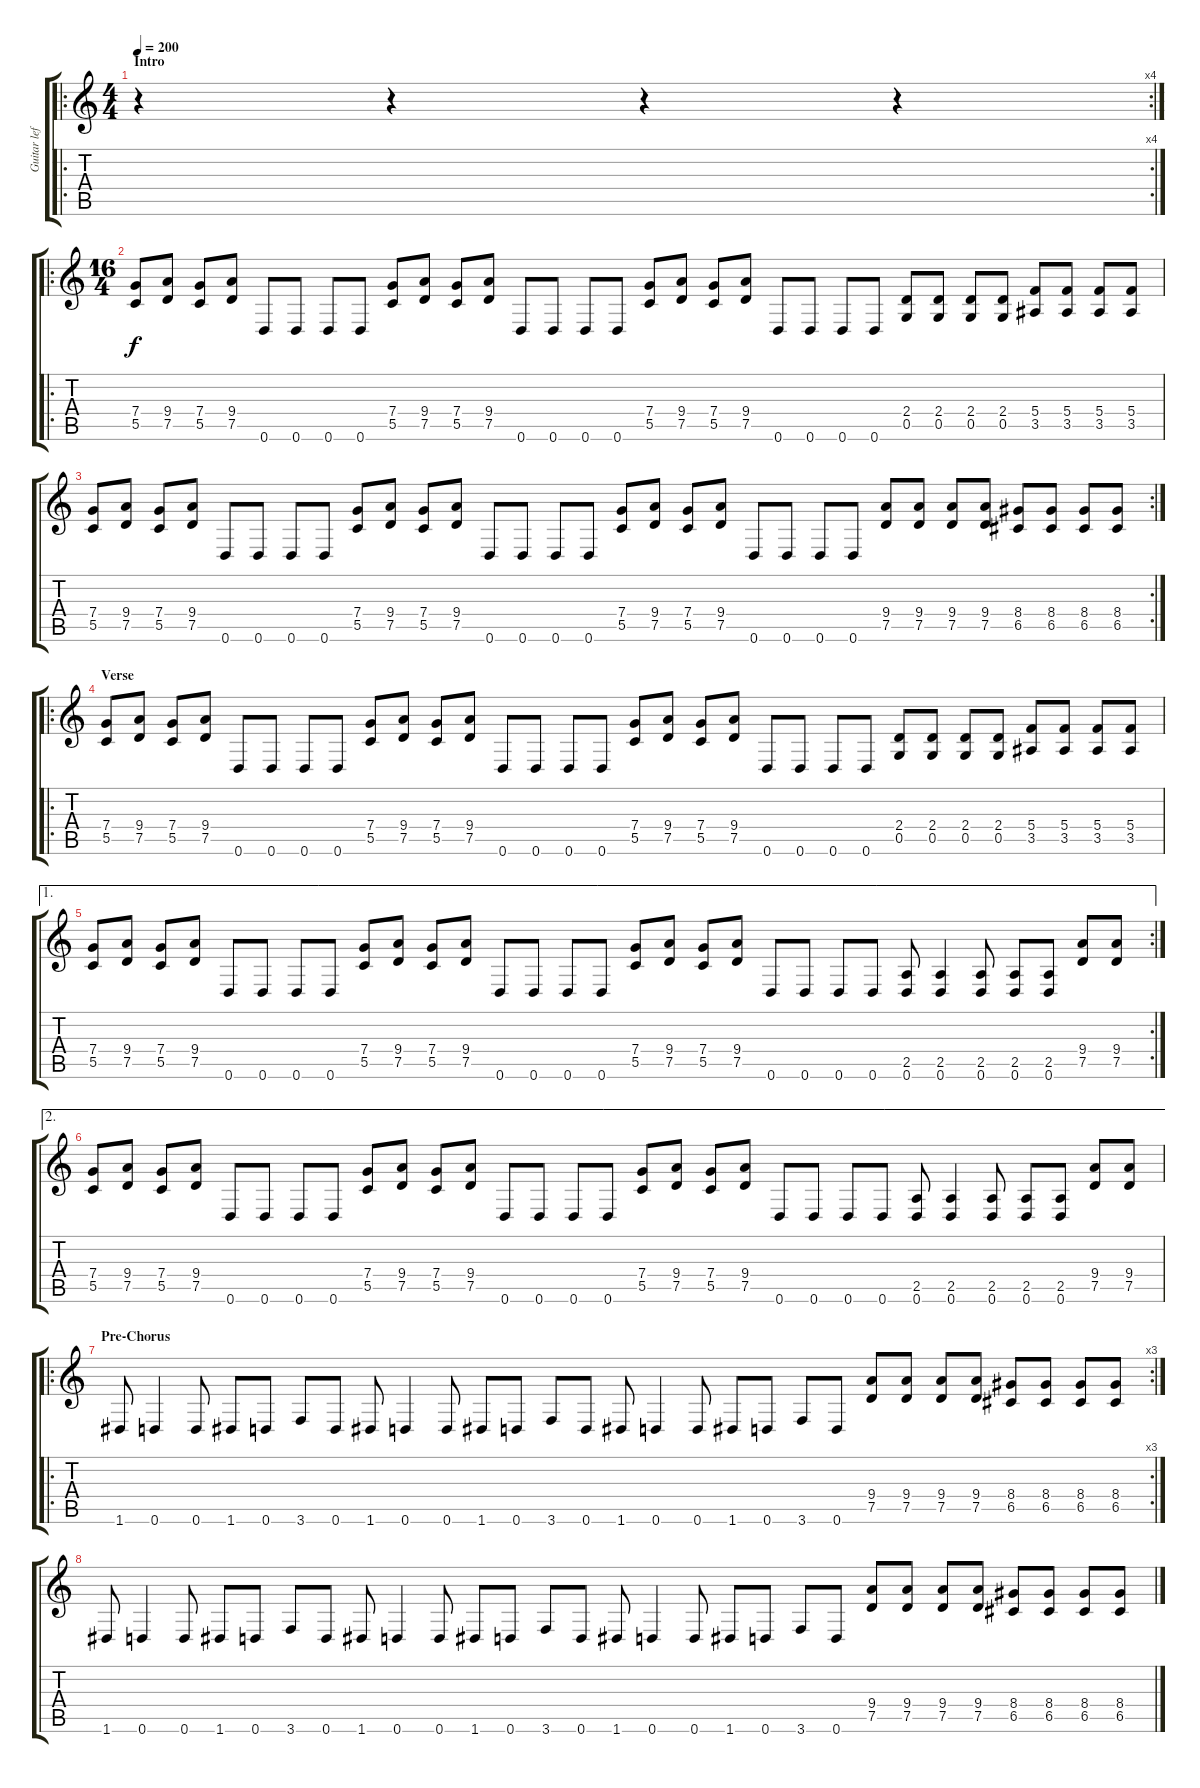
\track ("Guitar left" "Guitar lef") {instrument distortionguitar}
\staff {score tabs}
\tuning (D4 A3 F3 C3 G2 D2) {hide}
\ro
\rc 4
\ts (4 4)
\section ("" "Intro")
\tempo 200
\clef g2
\ks c
r.4{dy f instrument distortionguitar} r.4 r.4 r.4 |
\ro
\ts (16 4)
(7.4 5.5).8 (9.4 7.5).8 (7.4 5.5).8 (9.4 7.5).8 0.6.8 0.6.8 0.6.8 0.6.8 (7.4 5.5).8 (9.4 7.5).8 (7.4 5.5).8 (9.4 7.5).8 0.6.8 0.6.8 0.6.8 0.6.8 (7.4 5.5).8 (9.4 7.5).8 (7.4 5.5).8 (9.4 7.5).8 0.6.8 0.6.8 0.6.8 0.6.8 (2.4 0.5).8 (2.4 0.5).8 (2.4 0.5).8 (2.4 0.5).8 (5.4 3.5).8 (5.4 3.5).8 (5.4 3.5).8 (5.4 3.5).8 |
\rc 2
(7.4 5.5).8 (9.4 7.5).8 (7.4 5.5).8 (9.4 7.5).8 0.6.8 0.6.8 0.6.8 0.6.8 (7.4 5.5).8 (9.4 7.5).8 (7.4 5.5).8 (9.4 7.5).8 0.6.8 0.6.8 0.6.8 0.6.8 (7.4 5.5).8 (9.4 7.5).8 (7.4 5.5).8 (9.4 7.5).8 0.6.8 0.6.8 0.6.8 0.6.8 (9.4 7.5).8 (9.4 7.5).8 (9.4 7.5).8 (9.4 7.5).8 (8.4 6.5).8 (8.4 6.5).8 (8.4 6.5).8 (8.4 6.5).8 |
\ro
\section ("" "Verse")
(7.4 5.5).8 (9.4 7.5).8 (7.4 5.5).8 (9.4 7.5).8 0.6.8 0.6.8 0.6.8 0.6.8 (7.4 5.5).8 (9.4 7.5).8 (7.4 5.5).8 (9.4 7.5).8 0.6.8 0.6.8 0.6.8 0.6.8 (7.4 5.5).8 (9.4 7.5).8 (7.4 5.5).8 (9.4 7.5).8 0.6.8 0.6.8 0.6.8 0.6.8 (2.4 0.5).8 (2.4 0.5).8 (2.4 0.5).8 (2.4 0.5).8 (5.4 3.5).8 (5.4 3.5).8 (5.4 3.5).8 (5.4 3.5).8 |
\ae 1
\rc 2
(7.4 5.5).8 (9.4 7.5).8 (7.4 5.5).8 (9.4 7.5).8 0.6.8 0.6.8 0.6.8 0.6.8 (7.4 5.5).8 (9.4 7.5).8 (7.4 5.5).8 (9.4 7.5).8 0.6.8 0.6.8 0.6.8 0.6.8 (7.4 5.5).8 (9.4 7.5).8 (7.4 5.5).8 (9.4 7.5).8 0.6.8 0.6.8 0.6.8 0.6.8 (2.5 0.6).8 (2.5 0.6).4 (2.5 0.6).8 (2.5 0.6).8 (2.5 0.6).8 (9.4 7.5).8 (9.4 7.5).8 |
\ae 2
(7.4 5.5).8 (9.4 7.5).8 (7.4 5.5).8 (9.4 7.5).8 0.6.8 0.6.8 0.6.8 0.6.8 (7.4 5.5).8 (9.4 7.5).8 (7.4 5.5).8 (9.4 7.5).8 0.6.8 0.6.8 0.6.8 0.6.8 (7.4 5.5).8 (9.4 7.5).8 (7.4 5.5).8 (9.4 7.5).8 0.6.8 0.6.8 0.6.8 0.6.8 (2.5 0.6).8 (2.5 0.6).4 (2.5 0.6).8 (2.5 0.6).8 (2.5 0.6).8 (9.4 7.5).8 (9.4 7.5).8 |
\ro
\rc 3
\section ("" "Pre-Chorus")
1.6.8 0.6.4 0.6.8 1.6.8 0.6.8 3.6.8 0.6.8 1.6.8 0.6.4 0.6.8 1.6.8 0.6.8 3.6.8 0.6.8 1.6.8 0.6.4 0.6.8 1.6.8 0.6.8 3.6.8 0.6.8 (9.4 7.5).8 (9.4 7.5).8 (9.4 7.5).8 (9.4 7.5).8 (8.4 6.5).8 (8.4 6.5).8 (8.4 6.5).8 (8.4 6.5).8 |
1.6.8 0.6.4 0.6.8 1.6.8 0.6.8 3.6.8 0.6.8 1.6.8 0.6.4 0.6.8 1.6.8 0.6.8 3.6.8 0.6.8 1.6.8 0.6.4 0.6.8 1.6.8 0.6.8 3.6.8 0.6.8 (9.4 7.5).8 (9.4 7.5).8 (9.4 7.5).8 (9.4 7.5).8 (8.4 6.5).8 (8.4 6.5).8 (8.4 6.5).8 (8.4 6.5).8
